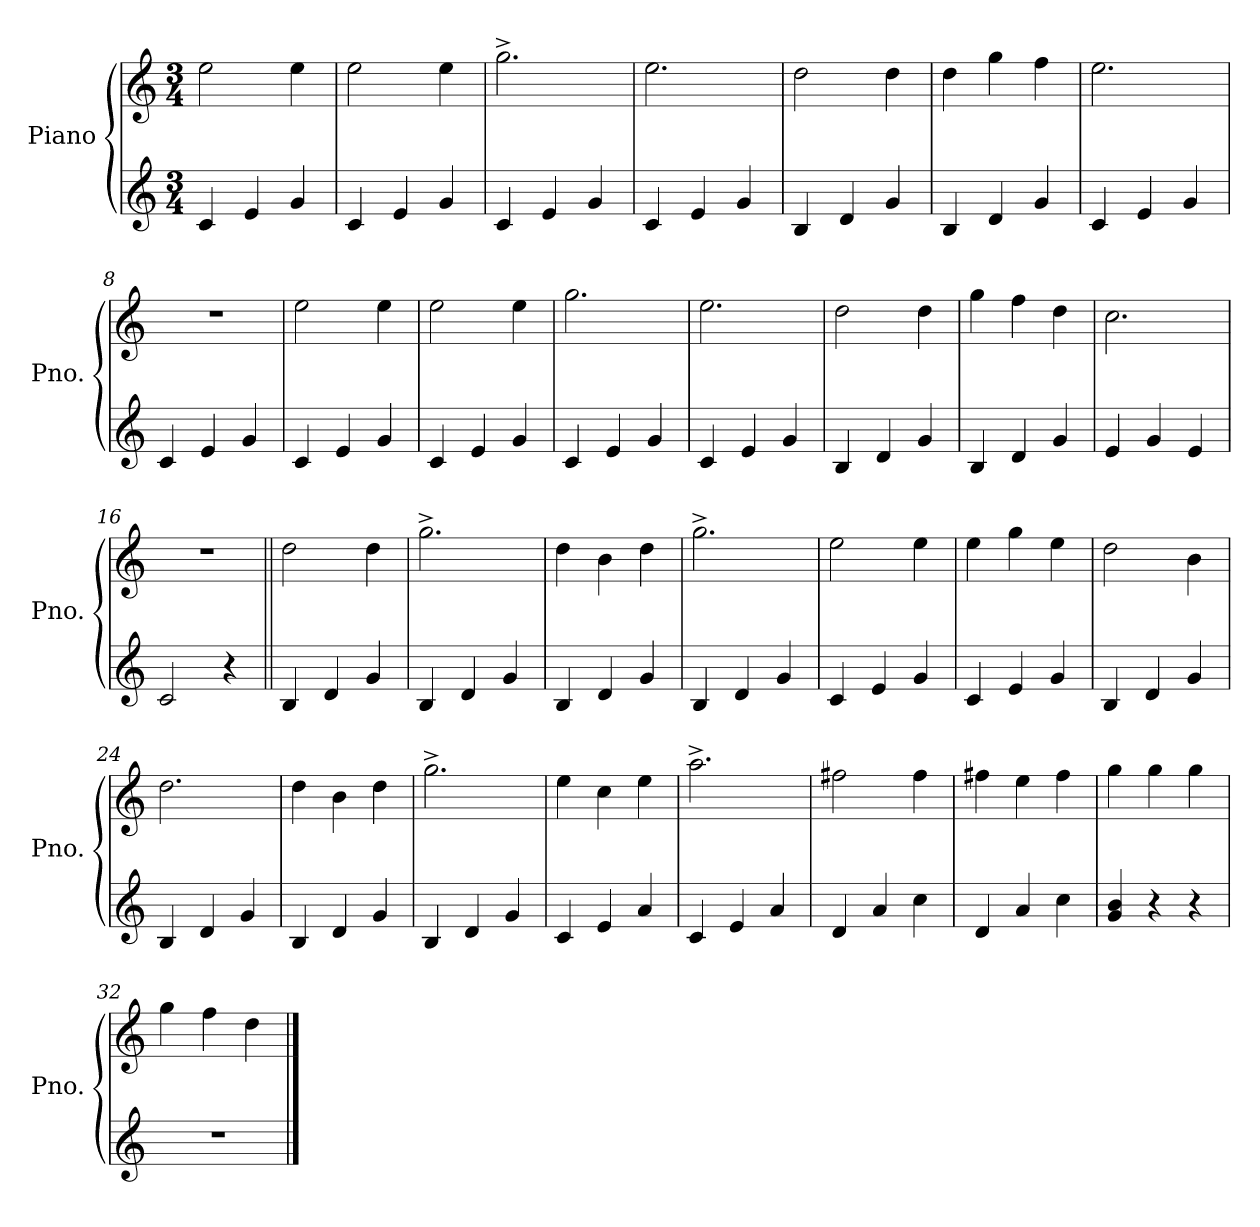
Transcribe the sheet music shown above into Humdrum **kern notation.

**kern	**kern
*part1	*part1
*staff2	*staff1
*I"Piano	*
*I'Pno.	*
*clefG2	*clefG2
*k[]	*k[]
*M3/4	*M3/4
=1	=1
4c/	2ee\
4e/	.
4g/	4ee\
=2	=2
4c/	2ee\
4e/	.
4g/	4ee\
=3	=3
4c/	2.gg^\
4e/	.
4g/	.
=4	=4
4c/	2.ee\
4e/	.
4g/	.
=5	=5
4B/	2dd\
4d/	.
4g/	4dd\
=6	=6
4B/	4dd\
4d/	4gg\
4g/	4ff\
=7	=7
4c/	2.ee\
4e/	.
4g/	.
=8	=8
4c/	2.r
4e/	.
4g/	.
!!LO:LB:g=z
=9	=9
4c/	2ee\
4e/	.
4g/	4ee\
=10	=10
4c/	2ee\
4e/	.
4g/	4ee\
=11	=11
4c/	2.gg\
4e/	.
4g/	.
=12	=12
4c/	2.ee\
4e/	.
4g/	.
=13	=13
4B/	2dd\
4d/	.
4g/	4dd\
=14	=14
4B/	4gg\
4d/	4ff\
4g/	4dd\
=15	=15
4e/	2.cc\
4g/	.
4e/	.
=16	=16
2c/	2.r
4r	.
!!LO:LB:g=z
=17||	=17||
4B/	2dd\
4d/	.
4g/	4dd\
=18	=18
4B/	2.gg^\
4d/	.
4g/	.
=19	=19
4B/	4dd\
4d/	4b\
4g/	4dd\
=20	=20
4B/	2.gg^\
4d/	.
4g/	.
=21	=21
4c/	2ee\
4e/	.
4g/	4ee\
=22	=22
4c/	4ee\
4e/	4gg\
4g/	4ee\
=23	=23
4B/	2dd\
4d/	.
4g/	4b\
=24	=24
4B/	2.dd\
4d/	.
4g/	.
!!LO:LB:g=z
=25	=25
4B/	4dd\
4d/	4b\
4g/	4dd\
=26	=26
4B/	2.gg^\
4d/	.
4g/	.
=27	=27
4c/	4ee\
4e/	4cc\
4a/	4ee\
=28	=28
4c/	2.aa^\
4e/	.
4a/	.
=29	=29
4d/	2ff#X\
4a/	.
4cc\	4ff#\
=30	=30
4d/	4ff#X\
4a/	4ee\
4cc\	4ff#\
=31	=31
4g/ 4b/	4gg\
4r	4gg\
4r	4gg\
=32	=32
2.r	4gg\
.	4ff\
.	4dd\
==	==
*-	*-
